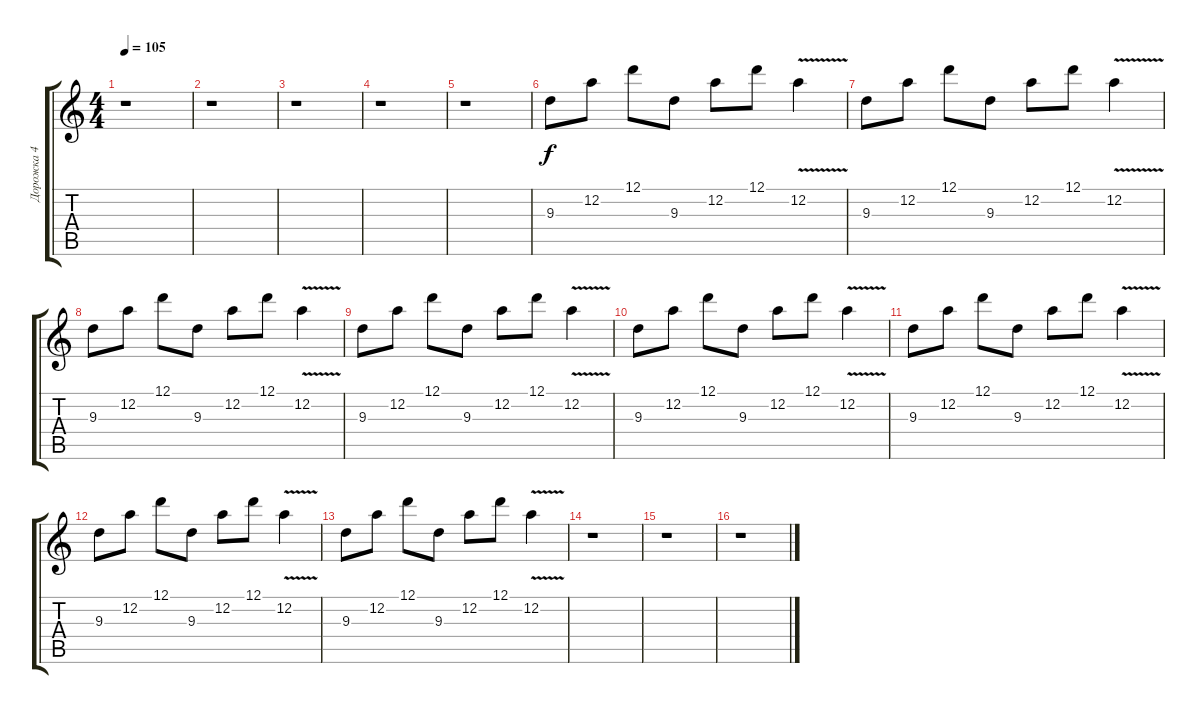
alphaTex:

\track ("Дорожка 4" "Дорожка 4") {instrument acousticguitarsteel}
\staff {score tabs}
\tuning (D4 A3 F3 C3 G2 C2) {hide}
\ts (4 4)
\tempo 105
\clef g2
\ks c
r.1{dy f} |
r.1 |
r.1 |
r.1 |
r.1 |
9.3.8 12.2.8 12.1.8 9.3.8 12.2.8 12.1.8 12.2{v}.4 |
9.3.8 12.2.8 12.1.8 9.3.8 12.2.8 12.1.8 12.2{v}.4 |
9.3.8 12.2.8 12.1.8 9.3.8 12.2.8 12.1.8 12.2{v}.4 |
9.3.8 12.2.8 12.1.8 9.3.8 12.2.8 12.1.8 12.2{v}.4 |
9.3.8 12.2.8 12.1.8 9.3.8 12.2.8 12.1.8 12.2{v}.4 |
9.3.8 12.2.8 12.1.8 9.3.8 12.2.8 12.1.8 12.2{v}.4 |
9.3.8 12.2.8 12.1.8 9.3.8 12.2.8 12.1.8 12.2{v}.4 |
9.3.8 12.2.8 12.1.8 9.3.8 12.2.8 12.1.8 12.2{v}.4 |
r.1 |
r.1 |
r.1
